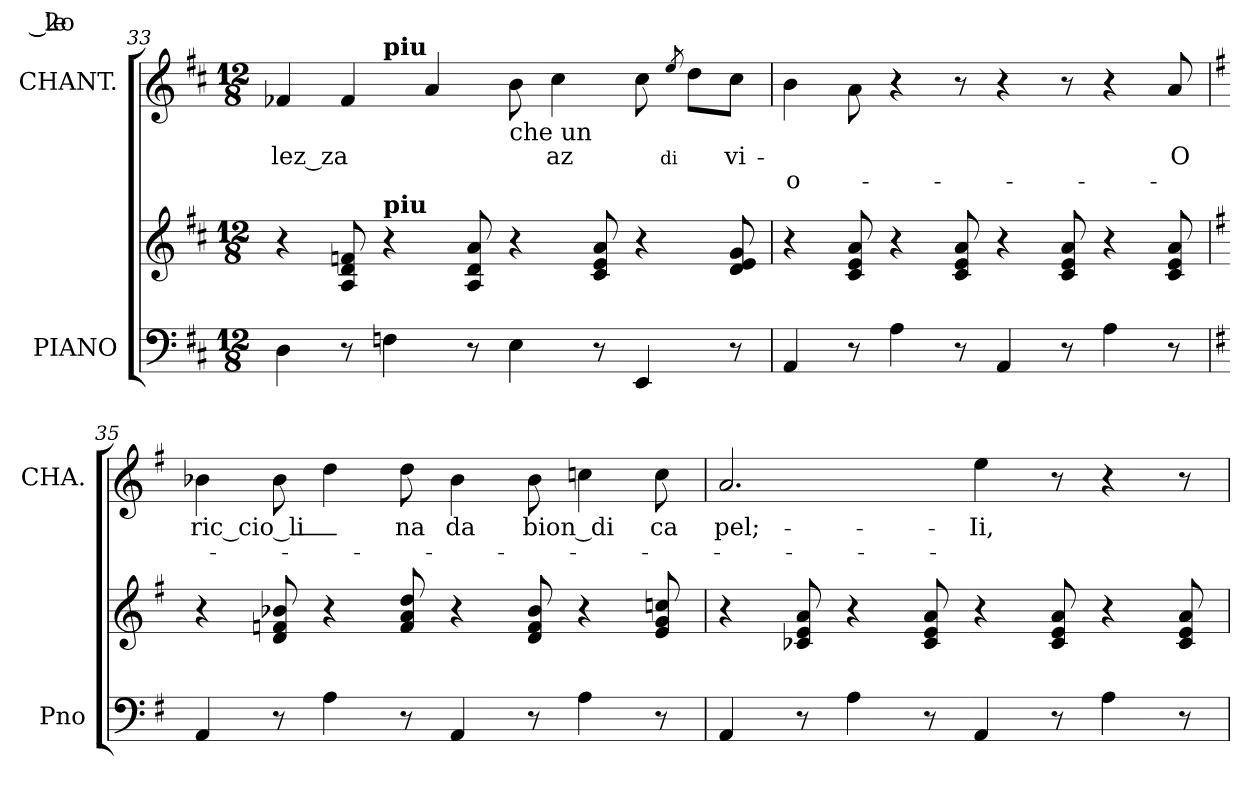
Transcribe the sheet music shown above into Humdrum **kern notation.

**kern	**kern	**kern	**text	**text
*part2	*part2	*part1	*part1	*part1
*staff3	*staff2	*staff1	*staff1	*staff1
*I"PIANO	*	*I"CHANT.	*	*
*I'Pno	*	*I'CHA.	*	*
*clefF4	*clefG2	*clefG2	*	*
*k[f#c#]	*k[f#c#]	*k[f#c#]	*	*
*D:	*D:	*D:	*	*
*M12/8	*M12/8	*M12/8	*	*
=33	=33	=33	=33	=33
!	!	!	!LO:LY:b:color=#000000	!
*	*	*^	*	*
4Di\	4r	4f-Xi/	4.ryy	lez_za	.
8r	8Ai/ 8di 8fni	4f-i/	.	.	.
!	!	!	!LO:TX:a:B:t=piu	!	!
!	!LO:TX:a:B:t=piu	!	!	!	!
4Fni\	4r	.	1ryy	.	.
.	.	4ai/	.	.	.
8r	8Ai/ 8di 8ai	.	.	.	.
!	!	!LO:TX:b:t=che un	!	!	!
4Ei\	4r	8bi\	.	.	.
!	!	!	!	!LO:LY:b:color=#000000	!
.	.	4cc#i\	.	az	.
8r	8c#i/ 8ei 8ai	.	.	.	.
!	!	!	!	!LO:LY:b:color=#000000	!
4EEi/	4r	8cc#i\	.	_2o	.
!	!	!	!	!LO:LY:b:color=#000000	!
.	.	8qeei/	.	di	.
.	.	8ddi\L	.	.	.
!	!	!	!	!LO:LY:b:color=#000000	!
8r	8di/ 8ei 8gi	8cc#i\J	8ryy	vi-	.
*	*	*v	*v	*	*
=34	=34	=34	=34	=34
*	*	*^	*	*
!	!	!	!	!LO:LY:b:color=#000000	!LO:LY:b:color=#000000
*	*	*v	*v	*	*
4AAi/	4r	4bi\	_le	o-
8r	8c#i/ 8ei 8ai	8ai\	.	.
4Ai\	4r	4r	.	.
8r	8c#i/ 8ei 8ai	8r	.	.
4AAi/	4r	4r	.	.
8r	8c#i/ 8ei 8ai	8r	.	.
4Ai\	4r	4r	.	.
!	!	!	!LO:LY:b:color=#000000	!
8r	8c#i/ 8ei 8ai	8ai/	O	.
!!LO:LB:g=z
=35	=35	=35	=35	=35
*k[f#]	*k[f#]	*k[f#]	*	*
*G:	*G:	*G:	*	*
!	!	!	!LO:LY:b:color=#000000	!
4AAi/	4r	4b-Xi\	ric_cio_li_	.
8r	8di/ 8fni 8b-Xi	8b-i\	.	.
4Ai\	4r	4ddi\	.	.
!	!	!	!LO:LY:b:color=#000000	!
8r	8fi/ 8ai 8ddi	8ddi\	na	.
!	!	!	!LO:LY:b:color=#000000	!
4AAi/	4r	4b-i\	da	.
!	!	!	!LO:LY:b:color=#000000	!
8r	8di/ 8fi 8b-i	8b-i\	bion_di	.
4Ai\	4r	4ccni\	.	.
!	!	!	!LO:LY:b:color=#000000	!
8r	8ei/ 8gi 8ccni	8cci\	ca_	.
=36	=36	=36	=36	=36
!	!	!	!LO:LY:b:color=#000000	!
4AAi/	4r	2.ai/	pel;-	.
8r	8c-Xi/ 8ei 8ai	.	.	.
4Ai\	4r	.	.	.
8r	8c-i/ 8ei 8ai	.	.	.
!	!	!	!LO:LY:b:color=#000000	!
4AAi/	4r	4eei\	Ii,	.
8r	8c-i/ 8ei 8ai	8r	.	.
4Ai\	4r	4r	.	.
8r	8c-i/ 8ei 8ai	8r	.	.
=	=	=	=	=
*-	*-	*-	*-	*-
